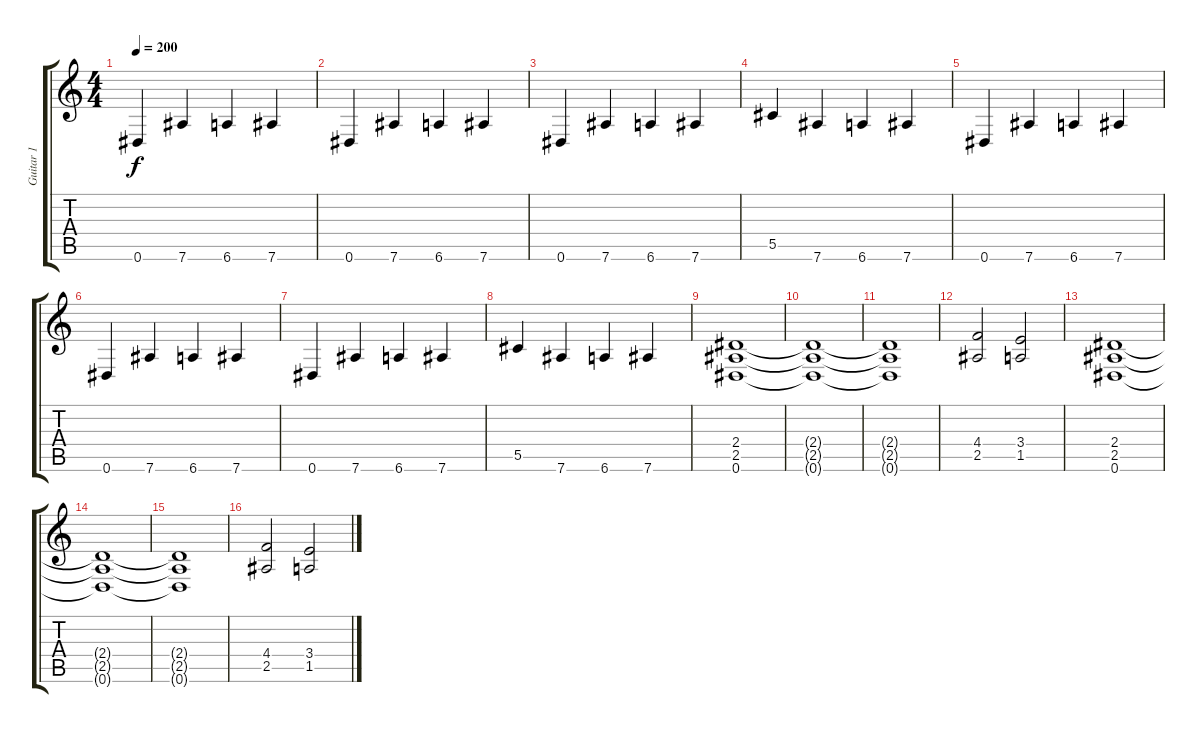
\track ("Guitar 1" "Guitar 1") {instrument distortionguitar}
\staff {score tabs}
\tuning (Eb4 Bb3 Gb3 Db3 Ab2 Eb2) {hide}
\ts (4 4)
\tempo 200
\clef g2
\ks c
0.6.4{dy f} 7.6.4 6.6.4 7.6.4 |
0.6.4 7.6.4 6.6.4 7.6.4 |
0.6.4 7.6.4 6.6.4 7.6.4 |
5.5.4 7.6.4 6.6.4 7.6.4 |
0.6.4 7.6.4 6.6.4 7.6.4 |
0.6.4 7.6.4 6.6.4 7.6.4 |
0.6.4 7.6.4 6.6.4 7.6.4 |
5.5.4 7.6.4 6.6.4 7.6.4 |
(2.4 2.5 0.6).1 |
(2.4{t} 2.5{t} 0.6{t}).1 |
(2.4{t} 2.5{t} 0.6{t}).1 |
(4.4 2.5).2 (3.4 1.5).2 |
(2.4 2.5 0.6).1 |
(2.4{t} 2.5{t} 0.6{t}).1 |
(2.4{t} 2.5{t} 0.6{t}).1 |
(4.4 2.5).2 (3.4 1.5).2
